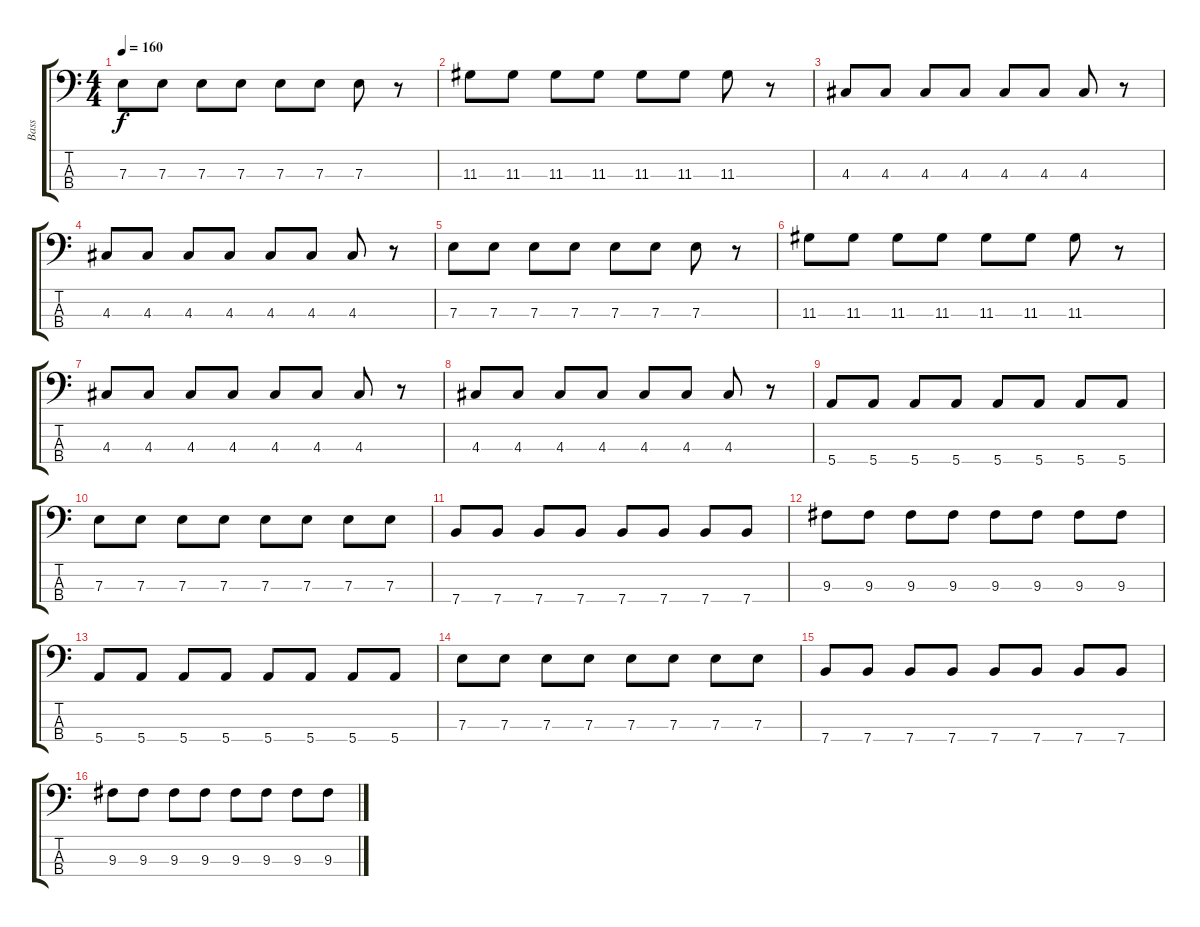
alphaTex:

\track ("Bass" "Bass") {instrument electricbasspick}
\staff {score tabs}
\tuning (G2 D2 A1 E1) {hide}
\ts (4 4)
\tempo 160
\clef f4
\ks c
7.3.8{dy f} 7.3.8 7.3.8 7.3.8 7.3.8 7.3.8 7.3.8 r.8 |
11.3.8 11.3.8 11.3.8 11.3.8 11.3.8 11.3.8 11.3.8 r.8 |
4.3.8 4.3.8 4.3.8 4.3.8 4.3.8 4.3.8 4.3.8 r.8 |
4.3.8 4.3.8 4.3.8 4.3.8 4.3.8 4.3.8 4.3.8 r.8 |
7.3.8 7.3.8 7.3.8 7.3.8 7.3.8 7.3.8 7.3.8 r.8 |
11.3.8 11.3.8 11.3.8 11.3.8 11.3.8 11.3.8 11.3.8 r.8 |
4.3.8 4.3.8 4.3.8 4.3.8 4.3.8 4.3.8 4.3.8 r.8 |
4.3.8 4.3.8 4.3.8 4.3.8 4.3.8 4.3.8 4.3.8 r.8 |
5.4.8 5.4.8 5.4.8 5.4.8 5.4.8 5.4.8 5.4.8 5.4.8 |
7.3.8 7.3.8 7.3.8 7.3.8 7.3.8 7.3.8 7.3.8 7.3.8 |
7.4.8 7.4.8 7.4.8 7.4.8 7.4.8 7.4.8 7.4.8 7.4.8 |
9.3.8 9.3.8 9.3.8 9.3.8 9.3.8 9.3.8 9.3.8 9.3.8 |
5.4.8 5.4.8 5.4.8 5.4.8 5.4.8 5.4.8 5.4.8 5.4.8 |
7.3.8 7.3.8 7.3.8 7.3.8 7.3.8 7.3.8 7.3.8 7.3.8 |
7.4.8 7.4.8 7.4.8 7.4.8 7.4.8 7.4.8 7.4.8 7.4.8 |
9.3.8 9.3.8 9.3.8 9.3.8 9.3.8 9.3.8 9.3.8 9.3.8
